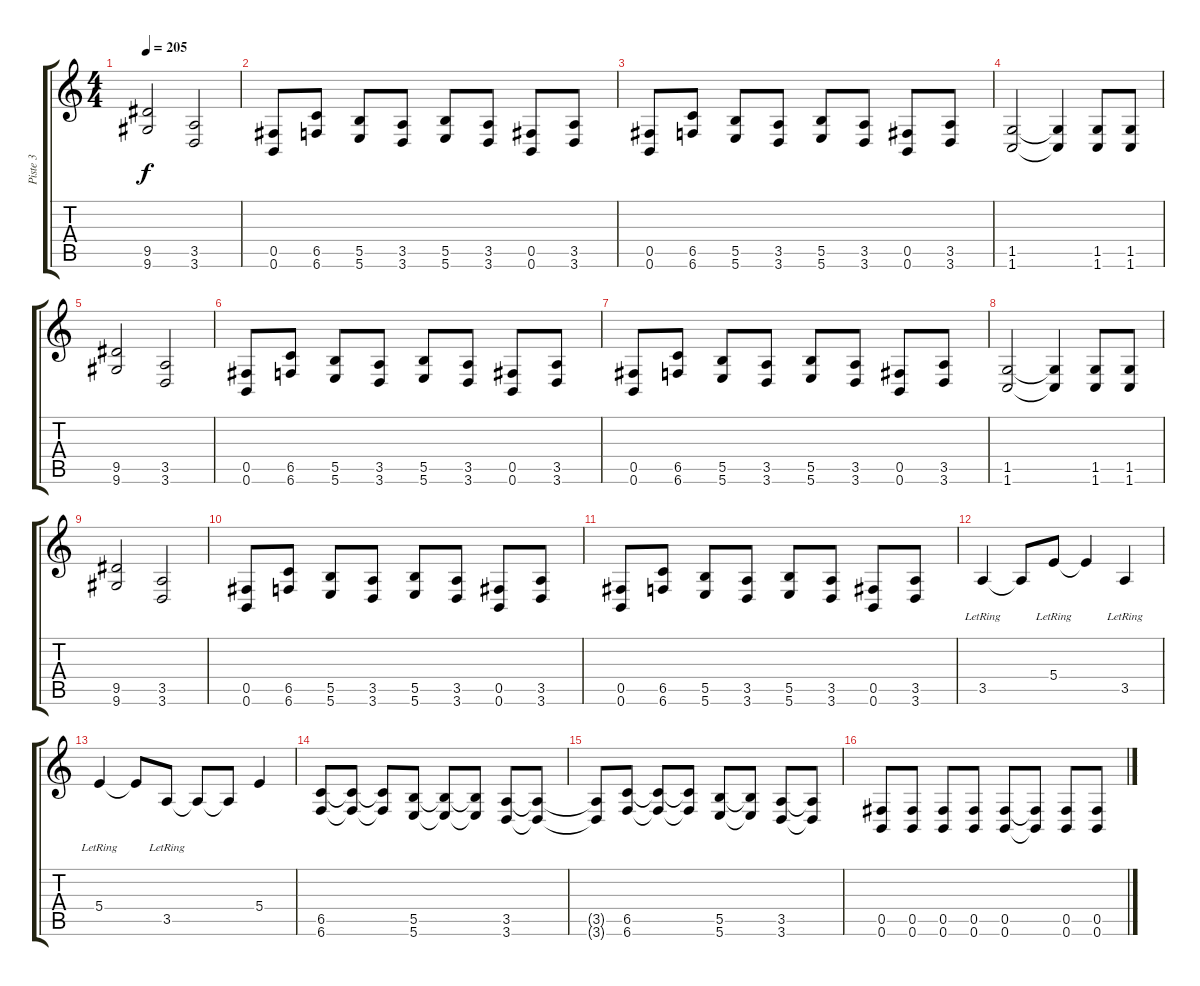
\track ("Piste 3" "Piste 3") {instrument distortionguitar}
\staff {score tabs}
\tuning (Db4 Ab3 E3 B2 Gb2 B1) {hide}
\ts (4 4)
\tempo 205
\clef g2
\ks c
(9.5 9.6).2{dy f} (3.5 3.6).2 |
(0.5 0.6).8 (6.5 6.6).8 (5.5 5.6).8 (3.5 3.6).8 (5.5 5.6).8 (3.5 3.6).8 (0.5 0.6).8 (3.5 3.6).8 |
(0.5 0.6).8 (6.5 6.6).8 (5.5 5.6).8 (3.5 3.6).8 (5.5 5.6).8 (3.5 3.6).8 (0.5 0.6).8 (3.5 3.6).8 |
(1.5 1.6).2 (1.5{t} 1.6{t}).4 (1.5 1.6).8 (1.5 1.6).8 |
(9.5 9.6).2 (3.5 3.6).2 |
(0.5 0.6).8 (6.5 6.6).8 (5.5 5.6).8 (3.5 3.6).8 (5.5 5.6).8 (3.5 3.6).8 (0.5 0.6).8 (3.5 3.6).8 |
(0.5 0.6).8 (6.5 6.6).8 (5.5 5.6).8 (3.5 3.6).8 (5.5 5.6).8 (3.5 3.6).8 (0.5 0.6).8 (3.5 3.6).8 |
(1.5 1.6).2 (1.5{t} 1.6{t}).4 (1.5 1.6).8 (1.5 1.6).8 |
(9.5 9.6).2 (3.5 3.6).2 |
(0.5 0.6).8 (6.5 6.6).8 (5.5 5.6).8 (3.5 3.6).8 (5.5 5.6).8 (3.5 3.6).8 (0.5 0.6).8 (3.5 3.6).8 |
(0.5 0.6).8 (6.5 6.6).8 (5.5 5.6).8 (3.5 3.6).8 (5.5 5.6).8 (3.5 3.6).8 (0.5 0.6).8 (3.5 3.6).8 |
3.5{lr}.4 3.5{t}.8 5.4{lr}.8 5.4{t}.4 3.5{lr}.4 |
5.4{lr}.4 5.4{t}.8 3.5{lr}.8 3.5{t}.8 3.5{t}.8 5.4.4 |
(6.5 6.6).8 (6.5{t} 6.6{t}).8 (6.5{t} 6.6{t}).8 (5.5 5.6).8 (5.5{t} 5.6{t}).8 (5.5{t} 5.6{t}).8 (3.5 3.6).8 (3.5{t} 3.6{t}).8 |
(3.5{t} 3.6{t}).8 (6.5 6.6).8 (6.5{t} 6.6{t}).8 (6.5{t} 6.6{t}).8 (5.5 5.6).8 (5.5{t} 5.6{t}).8 (3.5 3.6).8 (3.5{t} 3.6{t}).8 |
(0.5 0.6).8 (0.5 0.6).8 (0.5 0.6).8 (0.5 0.6).8 (0.5 0.6).8 (0.5{t} 0.6{t}).8 (0.5 0.6).8 (0.5 0.6).8
